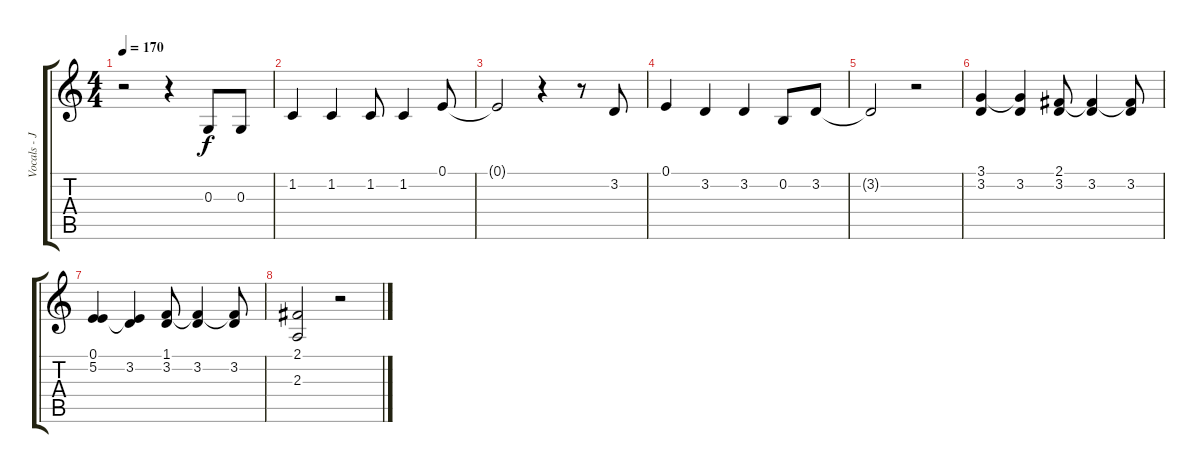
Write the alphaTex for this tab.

\track ("Vocals - John and Paul" "Vocals - J") {instrument cello}
\staff {score tabs}
\tuning (E4 B3 G3 D3 A2 E2) {hide}
\ts (4 4)
\tempo 170
\clef g2
\ks c
r.2{dy f} r.4 0.3.8 0.3.8 |
1.2.4 1.2.4 1.2.8 1.2.4 0.1.8 |
0.1{t}.2 r.4 r.8 3.2.8 |
0.1.4 3.2.4 3.2.4 0.2.8 3.2.8 |
3.2{t}.2 r.2 |
(3.1 3.2).4 (3.1{t} 3.2).4 (2.1 3.2).8 (2.1{t} 3.2).4 (2.1{t} 3.2).8 |
(0.1 5.2).4 (0.1{t} 3.2).4 (1.1 3.2).8 (1.1{t} 3.2).4 (1.1{t} 3.2).8 |
(2.1 2.3).2 r.2
